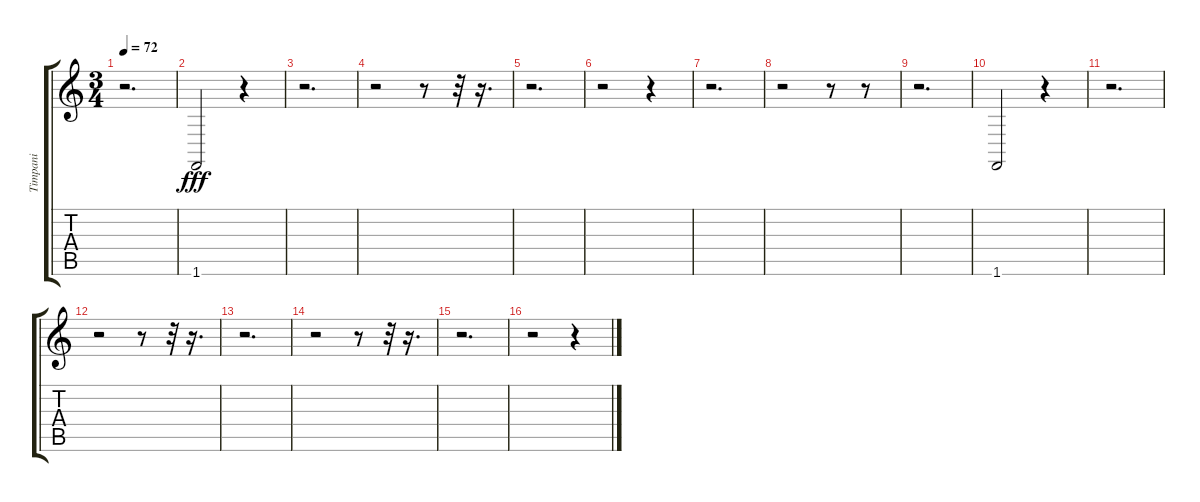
\track ("Timpani" "Timpani") {instrument timpani}
\staff {score tabs}
\tuning (E4 B3 G3 D3 A2 E2) {hide}
\ts (3 4)
\tempo 72
\clef g2
\ks c
r.2{d dy fff} |
1.6.2 r.4 |
r.2{d} |
r.2 r.8 r.32 r.16{d} |
r.2{d} |
r.2 r.4 |
r.2{d} |
r.2 r.8 r.8 |
r.2{d} |
1.6.2 r.4 |
r.2{d} |
r.2 r.8 r.32 r.16{d} |
r.2{d} |
r.2 r.8 r.32 r.16{d} |
r.2{d} |
r.2 r.4
